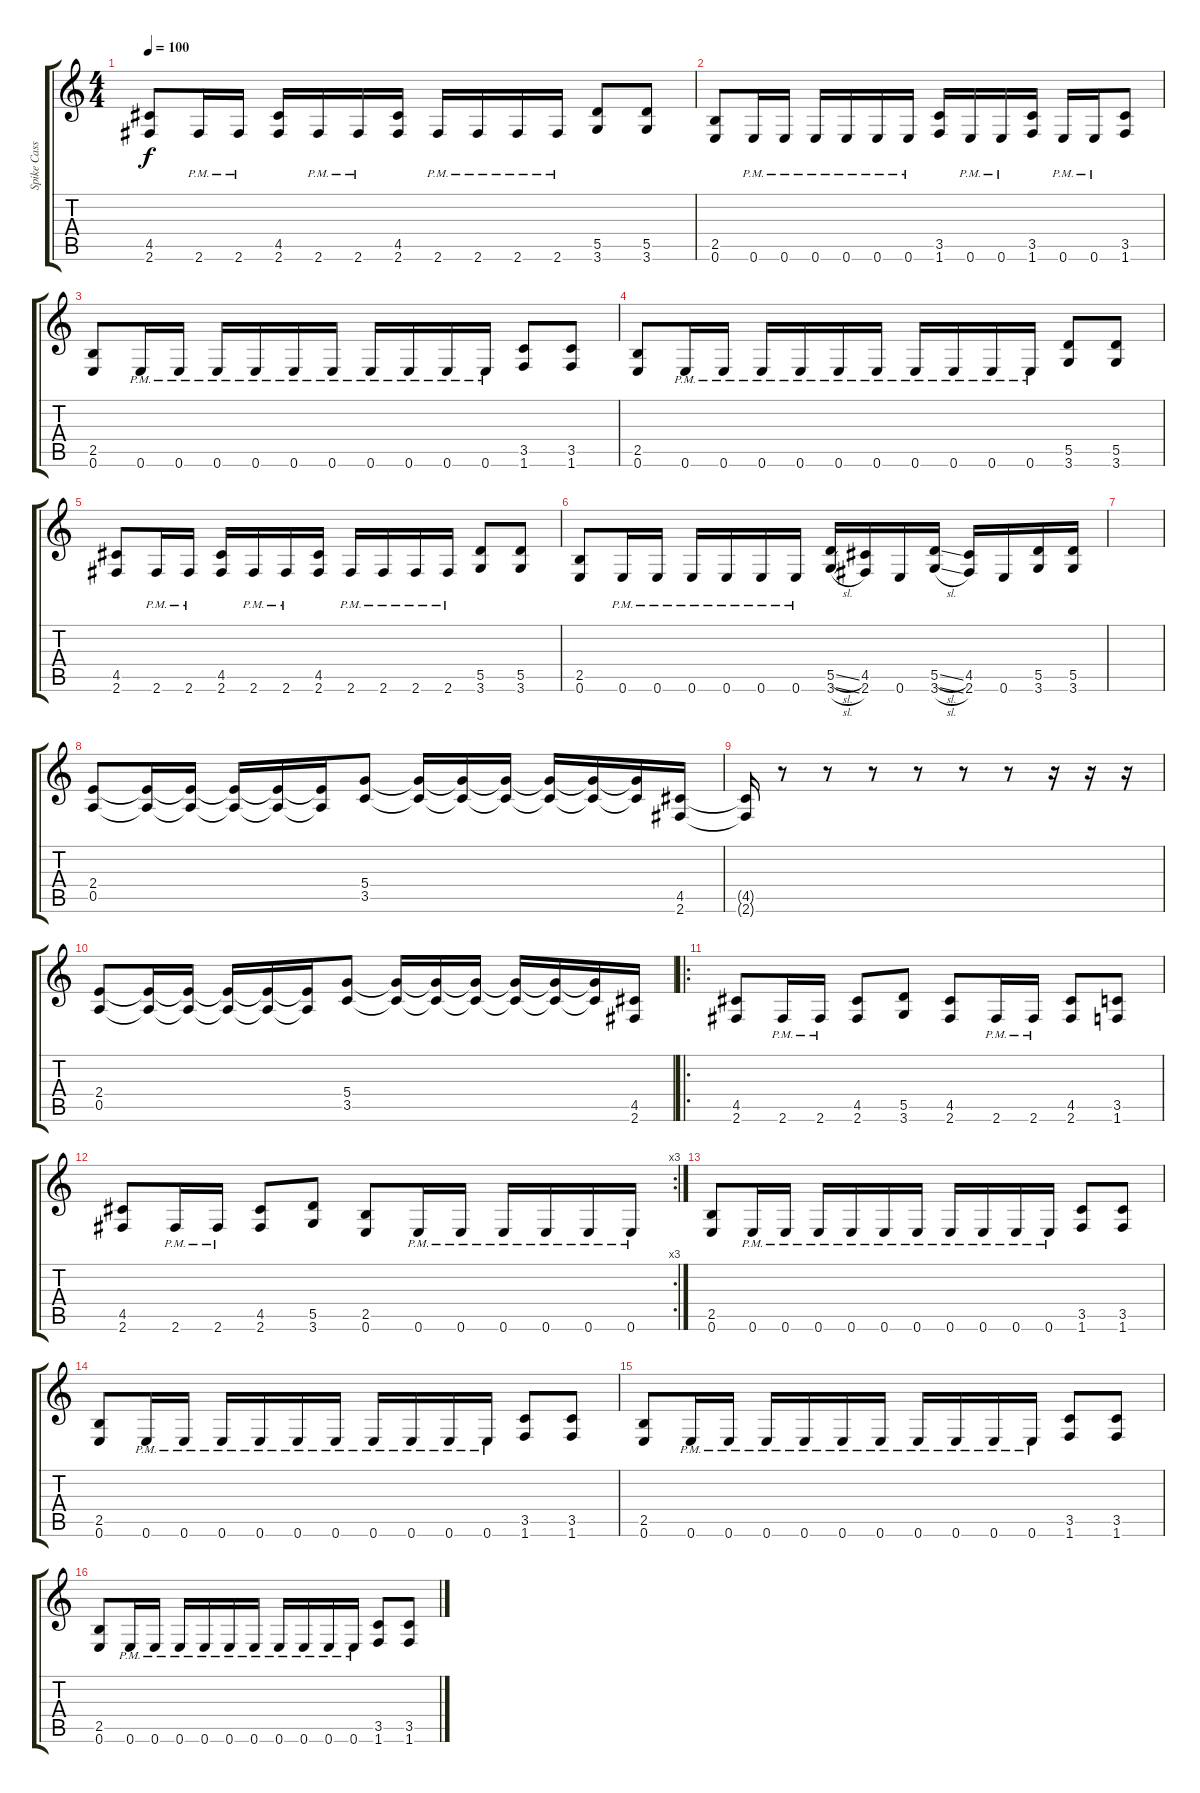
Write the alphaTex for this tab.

\track ("Spike Cassidy" "Spike Cass") {instrument overdrivenguitar}
\staff {score tabs}
\tuning (E4 B3 G3 D3 A2 E2) {hide}
\ts (4 4)
\tempo 100
\clef g2
\ks c
(4.5 2.6).8{dy f} 2.6{pm}.16 2.6{pm}.16 (4.5 2.6).16 2.6{pm}.16 2.6{pm}.16 (4.5 2.6).16 2.6{pm}.16 2.6{pm}.16 2.6{pm}.16 2.6{pm}.16 (5.5 3.6).8 (5.5 3.6).8 |
(2.5 0.6).8 0.6{pm}.16 0.6{pm}.16 0.6{pm}.16 0.6{pm}.16 0.6{pm}.16 0.6{pm}.16 (3.5 1.6).16 0.6{pm}.16 0.6{pm}.16 (3.5 1.6).16 0.6{pm}.16 0.6{pm}.16 (3.5 1.6).8 |
(2.5 0.6).8 0.6{pm}.16 0.6{pm}.16 0.6{pm}.16 0.6{pm}.16 0.6{pm}.16 0.6{pm}.16 0.6{pm}.16 0.6{pm}.16 0.6{pm}.16 0.6{pm}.16 (3.5 1.6).8 (3.5 1.6).8 |
(2.5 0.6).8 0.6{pm}.16 0.6{pm}.16 0.6{pm}.16 0.6{pm}.16 0.6{pm}.16 0.6{pm}.16 0.6{pm}.16 0.6{pm}.16 0.6{pm}.16 0.6{pm}.16 (5.5 3.6).8 (5.5 3.6).8 |
(4.5 2.6).8 2.6{pm}.16 2.6{pm}.16 (4.5 2.6).16 2.6{pm}.16 2.6{pm}.16 (4.5 2.6).16 2.6{pm}.16 2.6{pm}.16 2.6{pm}.16 2.6{pm}.16 (5.5 3.6).8 (5.5 3.6).8 |
(2.5 0.6).8 0.6{pm}.16 0.6{pm}.16 0.6{pm}.16 0.6{pm}.16 0.6{pm}.16 0.6{pm}.16 (5.5{sl} 3.6{sl}).16 (4.5 2.6).16 0.6.16 (5.5{sl} 3.6{sl}).16 (4.5 2.6).16 0.6.16 (5.5 3.6).16 (5.5 3.6).16 |
|
(2.4 0.5).8 (2.4{t} 0.5{t}).16 (2.4{t} 0.5{t}).16 (2.4{t} 0.5{t}).16 (2.4{t} 0.5{t}).16 (2.4{t} 0.5{t}).16 (5.4 3.5).8 (5.4{t} 3.5{t}).16 (5.4{t} 3.5{t}).16 (5.4{t} 3.5{t}).16 (5.4{t} 3.5{t}).16 (5.4{t} 3.5{t}).16 (5.4{t} 3.5{t}).16 (4.5 2.6).16 |
(4.5{t} 2.6{t}).16 r.8 r.8 r.8 r.8 r.8 r.8 r.16 r.16 r.16 |
(2.4 0.5).8 (2.4{t} 0.5{t}).16 (2.4{t} 0.5{t}).16 (2.4{t} 0.5{t}).16 (2.4{t} 0.5{t}).16 (2.4{t} 0.5{t}).16 (5.4 3.5).8 (5.4{t} 3.5{t}).16 (5.4{t} 3.5{t}).16 (5.4{t} 3.5{t}).16 (5.4{t} 3.5{t}).16 (5.4{t} 3.5{t}).16 (5.4{t} 3.5{t}).16 (4.5 2.6).16 |
\ro
(4.5 2.6).8 2.6{pm}.16 2.6{pm}.16 (4.5 2.6).8 (5.5 3.6).8 (4.5 2.6).8 2.6{pm}.16 2.6{pm}.16 (4.5 2.6).8 (3.5 1.6).8 |
\rc 3
(4.5 2.6).8 2.6{pm}.16 2.6{pm}.16 (4.5 2.6).8 (5.5 3.6).8 (2.5 0.6).8 0.6{pm}.16 0.6{pm}.16 0.6{pm}.16 0.6{pm}.16 0.6{pm}.16 0.6{pm}.16 |
(2.5 0.6).8 0.6{pm}.16 0.6{pm}.16 0.6{pm}.16 0.6{pm}.16 0.6{pm}.16 0.6{pm}.16 0.6{pm}.16 0.6{pm}.16 0.6{pm}.16 0.6{pm}.16 (3.5 1.6).8 (3.5 1.6).8 |
(2.5 0.6).8 0.6{pm}.16 0.6{pm}.16 0.6{pm}.16 0.6{pm}.16 0.6{pm}.16 0.6{pm}.16 0.6{pm}.16 0.6{pm}.16 0.6{pm}.16 0.6{pm}.16 (3.5 1.6).8 (3.5 1.6).8 |
(2.5 0.6).8 0.6{pm}.16 0.6{pm}.16 0.6{pm}.16 0.6{pm}.16 0.6{pm}.16 0.6{pm}.16 0.6{pm}.16 0.6{pm}.16 0.6{pm}.16 0.6{pm}.16 (3.5 1.6).8 (3.5 1.6).8 |
(2.5 0.6).8 0.6{pm}.16 0.6{pm}.16 0.6{pm}.16 0.6{pm}.16 0.6{pm}.16 0.6{pm}.16 0.6{pm}.16 0.6{pm}.16 0.6{pm}.16 0.6{pm}.16 (3.5 1.6).8 (3.5 1.6).8
